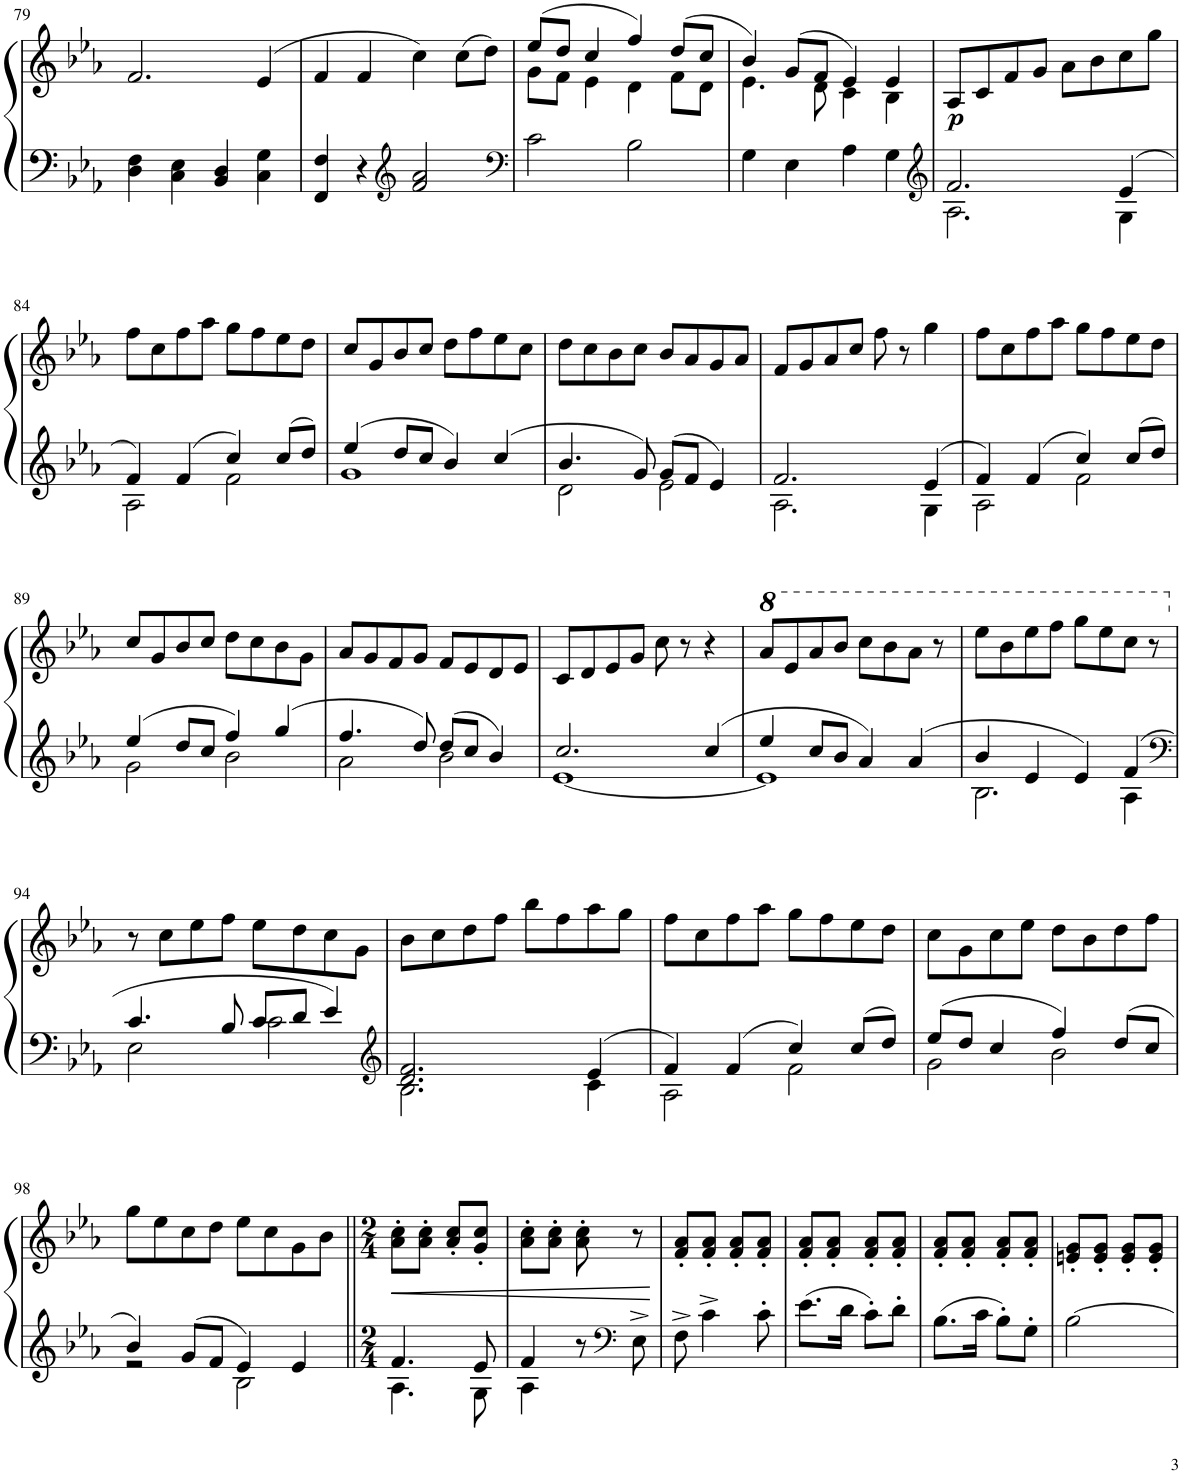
**kern	**kern	**dynam
*part1	*part1	*part1
*staff2	*staff1	*staff1/2
*I"Piano	*	*
*I'Pno.	*	*
!!LO:PB:g=z
*clefF4	*clefG2	*
*k[b-e-a-]	*k[b-e-a-]	*
*M4/4	*M4/4	*
*met(c)	*met(c)	*
=79	=79	=79
4D\ 4F\	2.f/	.
4C\ 4E-\	.	.
4BB-/ 4D/	.	.
4C\ 4G\	(4e-/	.
=80	=80	=80
4FF/ 4F/	4f/	.
4r	4f/	.
*clefG2	*	*
2f/ 2a-/	4cc\)	.
.	(8cc\L	.
.	8dd\J)	.
=81	=81	=81
*clefF4	*	*
*	*^	*
2c\	(8ee-/L	8g\L	.
.	8dd/J	8f\J	.
.	4cc/	4e-\	.
2B-\	4ff/)	4d\	.
.	(8dd/L	8f\L	.
.	8cc/J	8d\J	.
=82	=82	=82	=82
4G\	4b-/)	4.e-\	.
4E-\	(8g/L	.	.
.	8f/J	8d\	.
4A-\	4e-/)	4c\	.
4G\	4e-/	4B-\	.
*	*v	*v	*
=83	=83	=83
*clefG2	*	*
*^	*^	*
!	!	!	!	!LO:DY:b
*	*	*v	*v	*
2.f/	2.A-\	8A-/L	p
.	.	8c/	.
.	.	8f/	.
.	.	8g/J	.
.	.	8a-\L	.
.	.	8b-\	.
4e-/	4G\	8cc\	.
.	.	8gg\J	.
!!LO:LB:g=z
=84	=84	=84	=84
4f/	2A-\	8ff\L	.
.	.	8cc\	.
4f/	.	8ff\	.
.	.	8aa-\J	.
4cc/	2f\	8gg\L	.
.	.	8ff\	.
8cc/L	.	8ee-\	.
8dd/J	.	8dd\J	.
=85	=85	=85	=85
4ee-/	1g	8cc/L	.
.	.	8g/	.
8dd/L	.	8b-/	.
8cc/J	.	8cc/J	.
4b-/	.	8dd\L	.
.	.	8ff\	.
4cc/	.	8ee-\	.
.	.	8cc\J	.
=86	=86	=86	=86
4.b-/	2d\	8dd\L	.
.	.	8cc\	.
.	.	8b-\	.
8g/	.	8cc\J	.
8g/L	2e-\	8b-/L	.
8f/J	.	8a-/	.
4e-/	.	8g/	.
.	.	8a-/J	.
=87	=87	=87	=87
2.f/	2.A-\	8f/L	.
.	.	8g/	.
.	.	8a-/	.
.	.	8cc/J	.
.	.	8ff\	.
.	.	8r	.
4e-/	4G\	4gg\	.
=88	=88	=88	=88
4f/	2A-\	8ff\L	.
.	.	8cc\	.
4f/	.	8ff\	.
.	.	8aa-\J	.
4cc/	2f\	8gg\L	.
.	.	8ff\	.
8cc/L	.	8ee-\	.
8dd/J	.	8dd\J	.
!!LO:LB:g=z
=89	=89	=89	=89
4ee-/	2g\	8cc/L	.
.	.	8g/	.
8dd/L	.	8b-/	.
8cc/J	.	8cc/J	.
4ff/	2b-\	8dd\L	.
.	.	8cc\	.
4gg/	.	8b-\	.
.	.	8g\J	.
=90	=90	=90	=90
4.ff/	2a-\	8a-/L	.
.	.	8g/	.
.	.	8f/	.
8dd/	.	8g/J	.
8dd/L	2b-\	8f/L	.
8cc/J	.	8e-/	.
4b-/	.	8d/	.
.	.	8e-/J	.
=91	=91	=91	=91
2.cc/	[1e-	8c/L	.
.	.	8d/	.
.	.	8e-/	.
.	.	8g/J	.
.	.	8cc\	.
.	.	8r	.
4cc/	.	4r	.
=92	=92	=92	=92
*	*	*8va	*
4ee-/	1e-]	8aa-/L	.
.	.	8ee-/	.
8cc/L	.	8aa-/	.
8b-/J	.	8bb-/J	.
4a-/	.	8ccc\L	.
.	.	8bb-\	.
4a-/	.	8aa-\J	.
.	.	8r	.
=93	=93	=93	=93
4b-/	2.B-\	8eee-\L	.
.	.	8bb-\	.
4e-/	.	8eee-\	.
.	.	8fff\J	.
4e-/	.	8ggg\L	.
.	.	8eee-\	.
4f/	4A-\	8ccc\J	.
.	.	8r	.
!!LO:LB:g=z
=94	=94	=94	=94
*clefF4	*	*	*
*	*	*X8va	*
4.c/	2E-\	8r	.
.	.	8cc\L	.
.	.	8ee-\	.
8B-/	.	8ff\J	.
8c/L	2c\	8ee-\L	.
8d/J	.	8dd\	.
4e-/	.	8cc\	.
.	.	8g\J	.
=95	=95	=95	=95
*clefG2	*	*	*
2.d/ 2.f/	2.B-\	8b-\L	.
.	.	8cc\	.
.	.	8dd\	.
.	.	8ff\J	.
.	.	8bb-\L	.
.	.	8ff\	.
4e-/	4c\	8aa-\	.
.	.	8gg\J	.
=96	=96	=96	=96
4f/	2A-\	8ff\L	.
.	.	8cc\	.
4f/	.	8ff\	.
.	.	8aa-\J	.
4cc/	2f\	8gg\L	.
.	.	8ff\	.
8cc/L	.	8ee-\	.
8dd/J	.	8dd\J	.
=97	=97	=97	=97
8ee-/L	2g\	8cc\L	.
8dd/J	.	8g\	.
4cc/	.	8cc\	.
.	.	8ee-\J	.
4ff/	2b-\	8dd\L	.
.	.	8b-\	.
8dd/L	.	8dd\	.
8cc/J	.	8ff\J	.
!!LO:LB:g=z
=98	=98	=98	=98
4b-/	2r	8gg\L	.
.	.	8ee-\	.
8g/L	.	8cc\	.
8f/J	.	8dd\J	.
4e-/	2B-\	8ee-\L	.
.	.	8cc\	.
4e-/	.	8g\	.
.	.	8b-\J	.
=99||	=99||	=99||	=99||
*M2/4	*	*M2/4	*
!	!	!	!LO:HP:b
4.f/	4.A-\	8a-\' 8cc\'L	<
.	.	8a-\' 8cc\'J	.
.	.	8a-/' 8cc/'L	.
8e-/	8G\	8g/' 8cc/'J	.
=100	=100	=100	=100
4f/	4A-\	8a-\' 8cc\'L	.
.	.	8a-\' 8cc\'J	.
8r	4ryy	8a-\' 8cc\'	.
*clefF4	*	*	*
8E-^\	.	8r	.
*v	*v	*	*
.	.	[
=101	=101	=101
8F^\	8f/' 8a-/'L	.
4c^\	8f/' 8a-/'J	.
.	8f/' 8a-/'L	.
8c'\	8f/' 8a-/'J	.
=102	=102	=102
8.e-\L	8f/' 8a-/'L	.
.	8f/' 8a-/'J	.
16d\Jk	.	.
8c'\L	8f/' 8a-/'L	.
8d'\J	8f/' 8a-/'J	.
=103	=103	=103
8.B-\L	8f/' 8a-/'L	.
.	8f/' 8a-/'J	.
16c\Jk	.	.
8B-'\L	8f/' 8a-/'L	.
8G'\J	8f/' 8a-/'J	.
=104	=104	=104
[2B-\	8en/' 8g/'L	.
.	8e/' 8g/'J	.
.	8e/' 8g/'L	.
.	8e/' 8g/'J	.
=	=	=
*-	*-	*-
